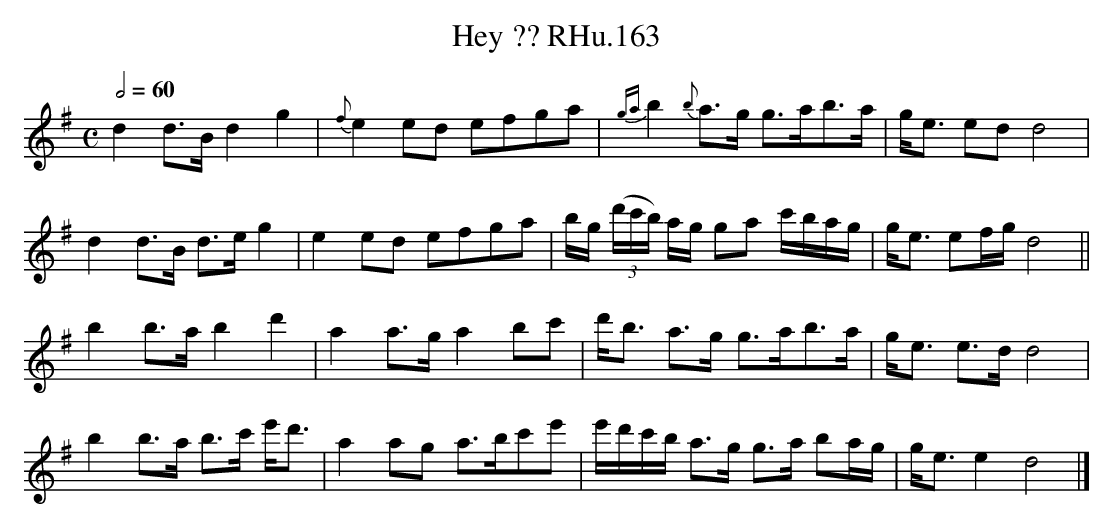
X:1
T:Hey ?? RHu.163
L:1/8
M:C
Q:1/2=60
K:G
d2d>Bd2g2|{f}e2ed efga|{ga}b2 {b}a>g g>ab>a|g<e ed d4|!
d2d>B d>eg2|e2ed efga|b/g/ ((3d'/c'/b/) a/g/ ga c'/b/a/g/|g<e ef/g/ d4||!
b2b>a b2d'2|a2a>g a2bc'|d'<b a>g g>ab>a|g<e e>d d4|!
b2b>a b>c' e'<d'|a2ag a>bc'e'|e'/d'/c'/b/ a>g g>a ba/g/|g<e e2d4|]
